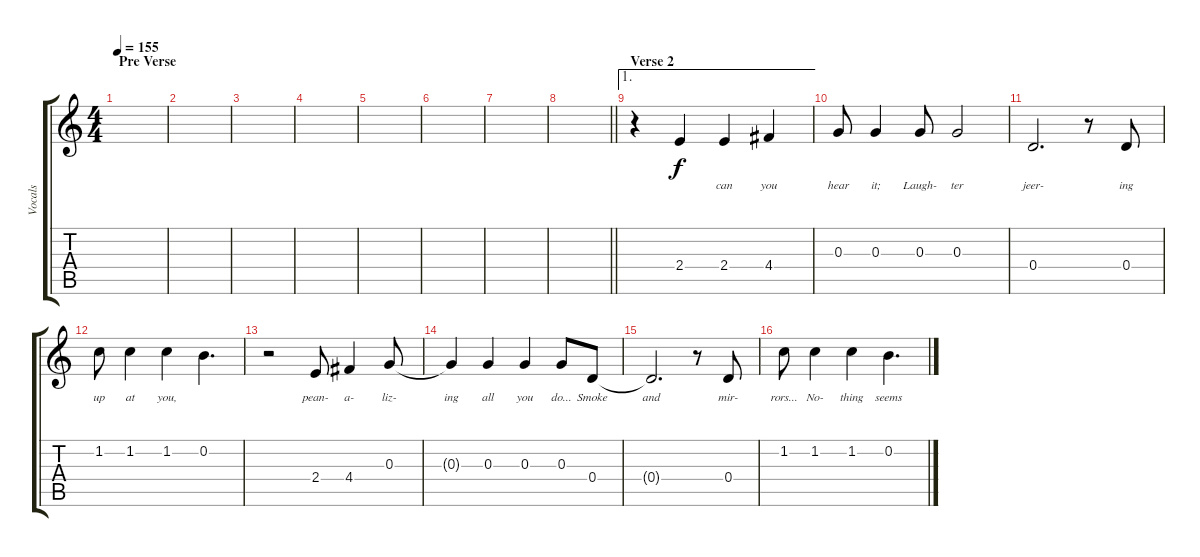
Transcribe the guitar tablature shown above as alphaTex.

\track ("Vocals" "Vocals") {instrument overdrivenguitar}
\staff {score tabs}
\tuning (E4 B3 G3 D3 A2 E2) {hide}
\ts (4 4)
\section ("" "Pre Verse")
\tempo 155
\clef g2
\ks c
|
|
|
|
|
|
|
\barLineRight lightlight
|
\ae 1
\section ("" "Verse 2")
r.4 2.4.4{lyrics (0 "") lyrics (1 "") lyrics (2 "") lyrics (3 "") lyrics (4 "")} 2.4.4{lyrics (0 "can") lyrics (1 "") lyrics (2 "") lyrics (3 "") lyrics (4 "")} 4.4.4{lyrics (0 "you") lyrics (1 "") lyrics (2 "") lyrics (3 "") lyrics (4 "")} |
0.3.8{lyrics (0 "hear") lyrics (1 "") lyrics (2 "") lyrics (3 "") lyrics (4 "")} 0.3.4{lyrics (0 "it;") lyrics (1 "") lyrics (2 "") lyrics (3 "") lyrics (4 "")} 0.3.8{lyrics (0 "Laugh-") lyrics (1 "") lyrics (2 "") lyrics (3 "") lyrics (4 "")} 0.3.2{lyrics (0 "ter") lyrics (1 "") lyrics (2 "") lyrics (3 "") lyrics (4 "")} |
0.4.2{d lyrics (0 "jeer-") lyrics (1 "") lyrics (2 "") lyrics (3 "") lyrics (4 "")} r.8 0.4.8{lyrics (0 "ing") lyrics (1 "") lyrics (2 "") lyrics (3 "") lyrics (4 "")} |
1.2.8{lyrics (0 "up") lyrics (1 "") lyrics (2 "") lyrics (3 "") lyrics (4 "")} 1.2.4{lyrics (0 "at") lyrics (1 "") lyrics (2 "") lyrics (3 "") lyrics (4 "")} 1.2.4{lyrics (0 "you,") lyrics (1 "") lyrics (2 "") lyrics (3 "") lyrics (4 "")} 0.2.4{d lyrics (0 "") lyrics (1 "") lyrics (2 "") lyrics (3 "") lyrics (4 "")} |
r.2 2.4.8{lyrics (0 "pean-") lyrics (1 "") lyrics (2 "") lyrics (3 "") lyrics (4 "")} 4.4.4{lyrics (0 "a-") lyrics (1 "") lyrics (2 "") lyrics (3 "") lyrics (4 "")} 0.3.8{lyrics (0 "liz-") lyrics (1 "") lyrics (2 "") lyrics (3 "") lyrics (4 "")} |
0.3{t}.4{lyrics (0 "ing") lyrics (1 "") lyrics (2 "") lyrics (3 "") lyrics (4 "")} 0.3.4{lyrics (0 "all") lyrics (1 "") lyrics (2 "") lyrics (3 "") lyrics (4 "")} 0.3.4{lyrics (0 "you") lyrics (1 "") lyrics (2 "") lyrics (3 "") lyrics (4 "")} 0.3.8{lyrics (0 "do...") lyrics (1 "") lyrics (2 "") lyrics (3 "") lyrics (4 "")} 0.4.8{lyrics (0 "Smoke") lyrics (1 "") lyrics (2 "") lyrics (3 "") lyrics (4 "")} |
0.4{t}.2{d lyrics (0 "and") lyrics (1 "") lyrics (2 "") lyrics (3 "") lyrics (4 "")} r.8 0.4.8{lyrics (0 "mir-") lyrics (1 "") lyrics (2 "") lyrics (3 "") lyrics (4 "")} |
1.2.8{lyrics (0 "rors...") lyrics (1 "") lyrics (2 "") lyrics (3 "") lyrics (4 "")} 1.2.4{lyrics (0 "No-") lyrics (1 "") lyrics (2 "") lyrics (3 "") lyrics (4 "")} 1.2.4{lyrics (0 "thing") lyrics (1 "") lyrics (2 "") lyrics (3 "") lyrics (4 "")} 0.2.4{d lyrics (0 "seems") lyrics (1 "") lyrics (2 "") lyrics (3 "") lyrics (4 "")}
